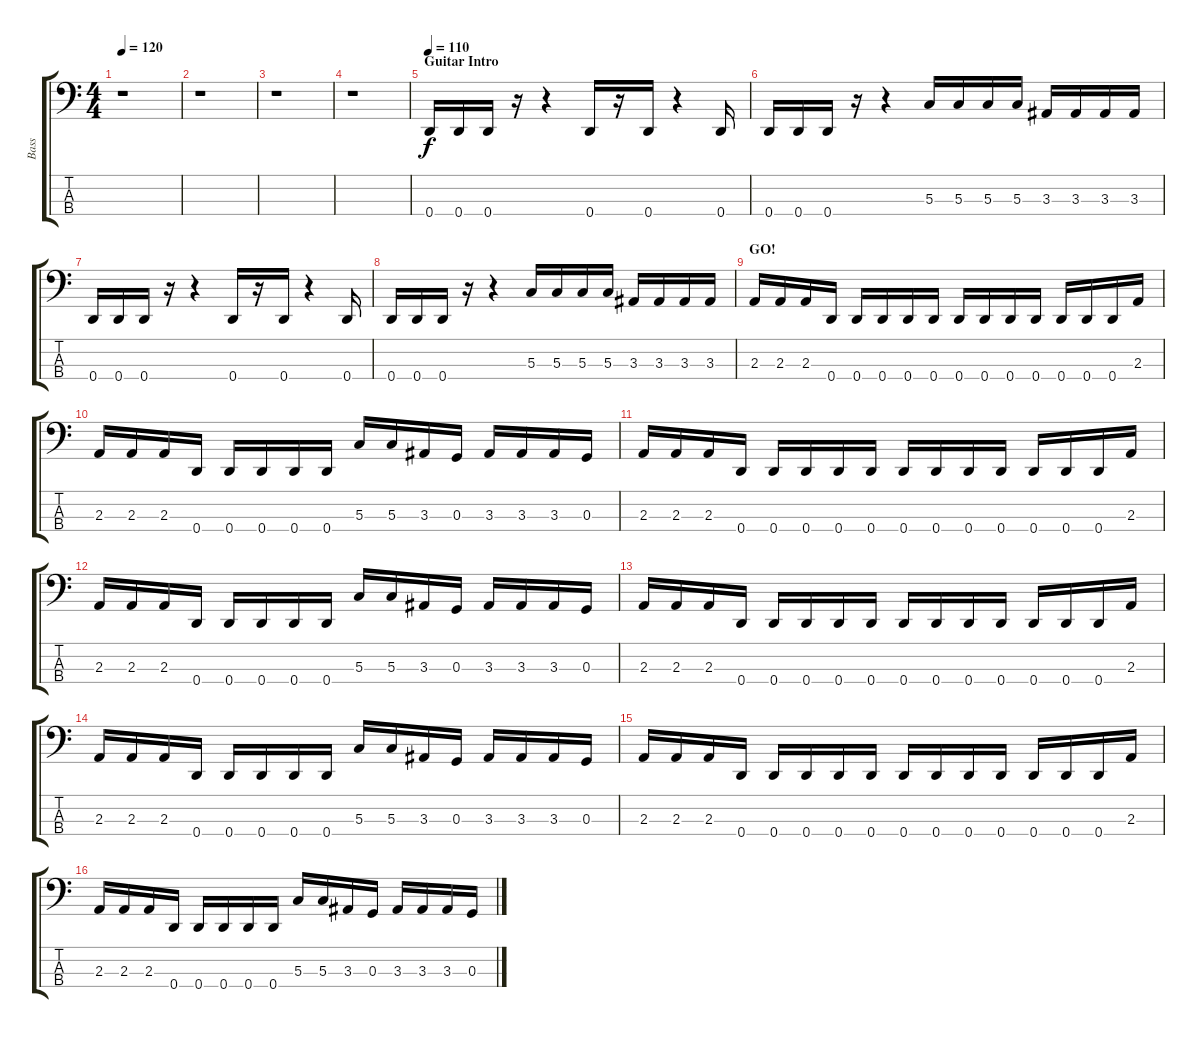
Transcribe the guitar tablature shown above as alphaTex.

\track ("Bass" "Bass") {instrument electricbassfinger}
\staff {score tabs}
\tuning (F2 C2 G1 D1) {hide}
\ts (4 4)
\tempo 120
\clef f4
\ks c
r.1{dy f} |
r.1 |
r.1 |
r.1 |
\section ("" "Guitar Intro")
\tempo 110
0.4.16 0.4.16 0.4.16 r.16 r.4 0.4.16 r.16 0.4.16 r.4 0.4.16 |
0.4.16 0.4.16 0.4.16 r.16 r.4 5.3.16 5.3.16 5.3.16 5.3.16 3.3.16 3.3.16 3.3.16 3.3.16 |
0.4.16 0.4.16 0.4.16 r.16 r.4 0.4.16 r.16 0.4.16 r.4 0.4.16 |
0.4.16 0.4.16 0.4.16 r.16 r.4 5.3.16 5.3.16 5.3.16 5.3.16 3.3.16 3.3.16 3.3.16 3.3.16 |
\section ("" "GO!")
2.3.16 2.3.16 2.3.16 0.4.16 0.4.16 0.4.16 0.4.16 0.4.16 0.4.16 0.4.16 0.4.16 0.4.16 0.4.16 0.4.16 0.4.16 2.3.16 |
2.3.16 2.3.16 2.3.16 0.4.16 0.4.16 0.4.16 0.4.16 0.4.16 5.3.16 5.3.16 3.3.16 0.3.16 3.3.16 3.3.16 3.3.16 0.3.16 |
2.3.16 2.3.16 2.3.16 0.4.16 0.4.16 0.4.16 0.4.16 0.4.16 0.4.16 0.4.16 0.4.16 0.4.16 0.4.16 0.4.16 0.4.16 2.3.16 |
2.3.16 2.3.16 2.3.16 0.4.16 0.4.16 0.4.16 0.4.16 0.4.16 5.3.16 5.3.16 3.3.16 0.3.16 3.3.16 3.3.16 3.3.16 0.3.16 |
2.3.16 2.3.16 2.3.16 0.4.16 0.4.16 0.4.16 0.4.16 0.4.16 0.4.16 0.4.16 0.4.16 0.4.16 0.4.16 0.4.16 0.4.16 2.3.16 |
2.3.16 2.3.16 2.3.16 0.4.16 0.4.16 0.4.16 0.4.16 0.4.16 5.3.16 5.3.16 3.3.16 0.3.16 3.3.16 3.3.16 3.3.16 0.3.16 |
2.3.16 2.3.16 2.3.16 0.4.16 0.4.16 0.4.16 0.4.16 0.4.16 0.4.16 0.4.16 0.4.16 0.4.16 0.4.16 0.4.16 0.4.16 2.3.16 |
2.3.16 2.3.16 2.3.16 0.4.16 0.4.16 0.4.16 0.4.16 0.4.16 5.3.16 5.3.16 3.3.16 0.3.16 3.3.16 3.3.16 3.3.16 0.3.16
